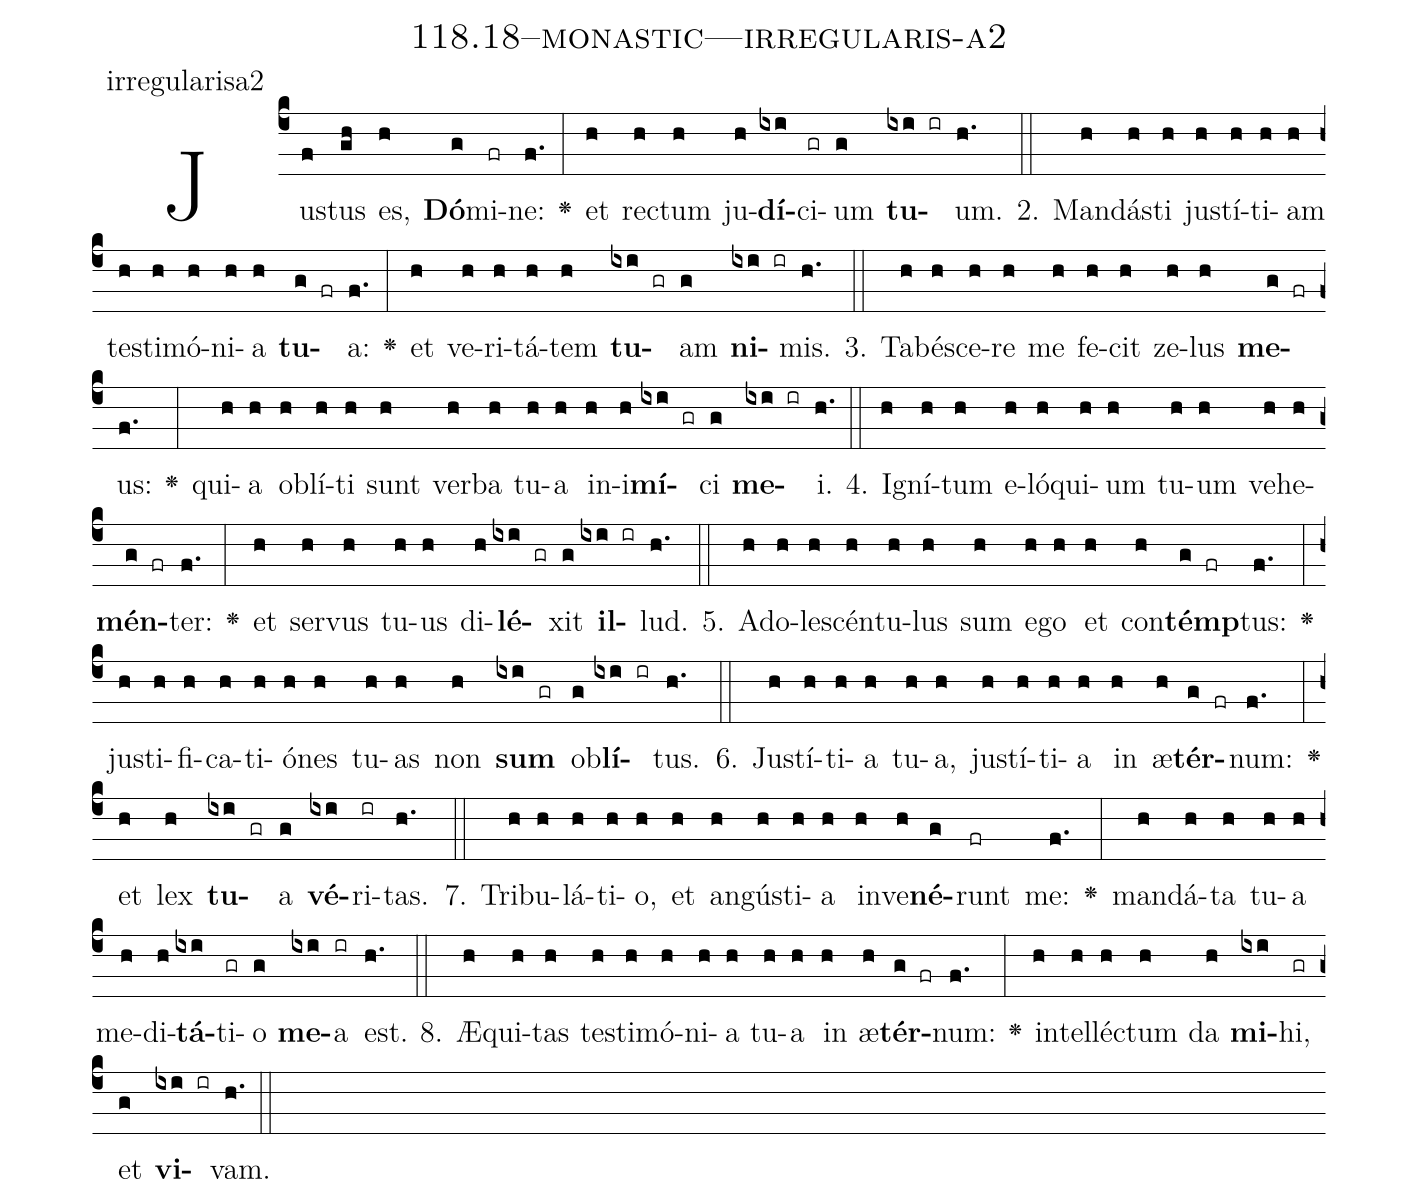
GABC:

name: 118.18--monastic---irregularis-a2;
annotation: irregularisa2;
%%
(c4)Jus(f)tus(gh) es,(h) <b>Dó</b>(g)mi(fr)ne:(f.) <v>\greheightstar</v>(:) et(h) rec(h)tum(h) ju(h)<b>dí</b>(ixi)ci(gr)um(g) <b>tu</b>(ixi ir)um.(h.) (::)
2. Man(h)dás(h)ti(h) jus(h)tí(h)ti(h)am(h) tes(h)ti(h)mó(h)ni(h)a(h) <b>tu</b>(g fr)a:(f.) <v>\greheightstar</v>(:) et(h) ve(h)ri(h)tá(h)tem(h) <b>tu</b>(ixi gr)am(g) <b>ni</b>(ixi ir)mis.(h.) (::)
3. Ta(h)bé(h)sce(h)re(h) me(h) fe(h)cit(h) ze(h)lus(h) <b>me</b>(g fr)us:(f.) <v>\greheightstar</v>(:) qui(h)a(h) ob(h)lí(h)ti(h) sunt(h) ver(h)ba(h) tu(h)a(h) in(h)i(h)<b>mí</b>(ixi gr)ci(g) <b>me</b>(ixi ir)i.(h.) (::)
4. I(h)gní(h)tum(h) e(h)ló(h)qui(h)um(h) tu(h)um(h) ve(h)he(h)<b>mén</b>(g fr)ter:(f.) <v>\greheightstar</v>(:) et(h) ser(h)vus(h) tu(h)us(h) di(h)<b>lé</b>(ixi gr)xit(g) <b>il</b>(ixi ir)lud.(h.) (::)
5. Ad(h)o(h)le(h)scén(h)tu(h)lus(h) sum(h) e(h)go(h) et(h) con(h)<b>témp</b>(g fr)tus:(f.) <v>\greheightstar</v>(:) jus(h)ti(h)fi(h)ca(h)ti(h)ó(h)nes(h) tu(h)as(h) non(h) <b>sum</b>(ixi gr) ob(g)<b>lí</b>(ixi ir)tus.(h.) (::)
6. Jus(h)tí(h)ti(h)a(h) tu(h)a,(h) jus(h)tí(h)ti(h)a(h) in(h) æ(h)<b>tér</b>(g fr)num:(f.) <v>\greheightstar</v>(:) et(h) lex(h) <b>tu</b>(ixi gr)a(g) <b>vé</b>(ixi)ri(ir)tas.(h.) (::)
7. Tri(h)bu(h)lá(h)ti(h)o,(h) et(h) an(h)gús(h)ti(h)a(h) in(h)ve(h)<b>né</b>(g)runt(fr) me:(f.) <v>\greheightstar</v>(:) man(h)dá(h)ta(h) tu(h)a(h) me(h)di(h)<b>tá</b>(ixi)ti(gr)o(g) <b>me</b>(ixi)a(ir) est.(h.) (::)
8. Æ(h)qui(h)tas(h) tes(h)ti(h)mó(h)ni(h)a(h) tu(h)a(h) in(h) æ(h)<b>tér</b>(g fr)num:(f.) <v>\greheightstar</v>(:) in(h)tel(h)léc(h)tum(h) da(h) <b>mi</b>(ixi)hi,(gr) et(g) <b>vi</b>(ixi ir)vam.(h.) (::)
